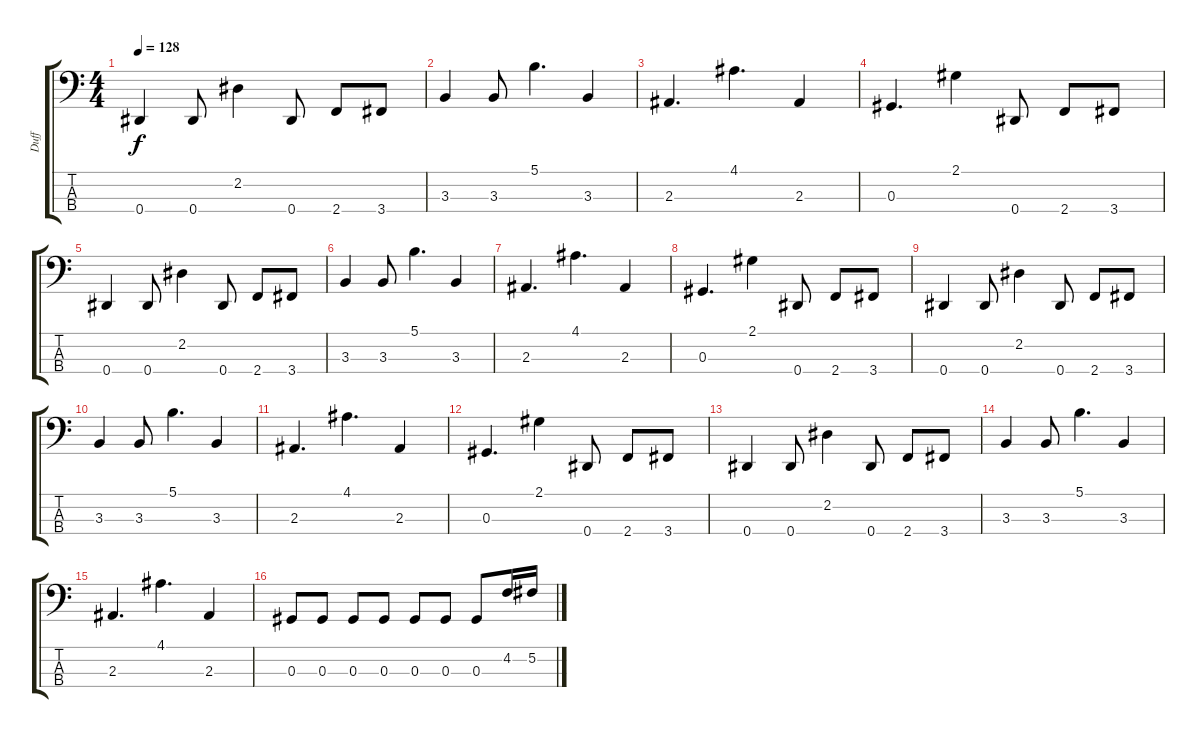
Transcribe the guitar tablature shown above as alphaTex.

\track ("Duff" "Duff") {instrument slapbass1}
\staff {score tabs}
\tuning (Gb2 Db2 Ab1 Eb1) {hide}
\ts (4 4)
\tempo 128
\clef f4
\ks c
0.4.4{dy f} 0.4.8 2.2.4 0.4.8 2.4.8 3.4.8 |
3.3.4 3.3.8 5.1.4{d} 3.3.4 |
2.3.4{d} 4.1.4{d} 2.3.4 |
0.3.4{d} 2.1.4 0.4.8 2.4.8 3.4.8 |
0.4.4 0.4.8 2.2.4 0.4.8 2.4.8 3.4.8 |
3.3.4 3.3.8 5.1.4{d} 3.3.4 |
2.3.4{d} 4.1.4{d} 2.3.4 |
0.3.4{d} 2.1.4 0.4.8 2.4.8 3.4.8 |
0.4.4 0.4.8 2.2.4 0.4.8 2.4.8 3.4.8 |
3.3.4 3.3.8 5.1.4{d} 3.3.4 |
2.3.4{d} 4.1.4{d} 2.3.4 |
0.3.4{d} 2.1.4 0.4.8 2.4.8 3.4.8 |
0.4.4 0.4.8 2.2.4 0.4.8 2.4.8 3.4.8 |
3.3.4 3.3.8 5.1.4{d} 3.3.4 |
2.3.4{d} 4.1.4{d} 2.3.4 |
0.3.8 0.3.8 0.3.8 0.3.8 0.3.8 0.3.8 0.3.8 4.2.16 5.2.16
